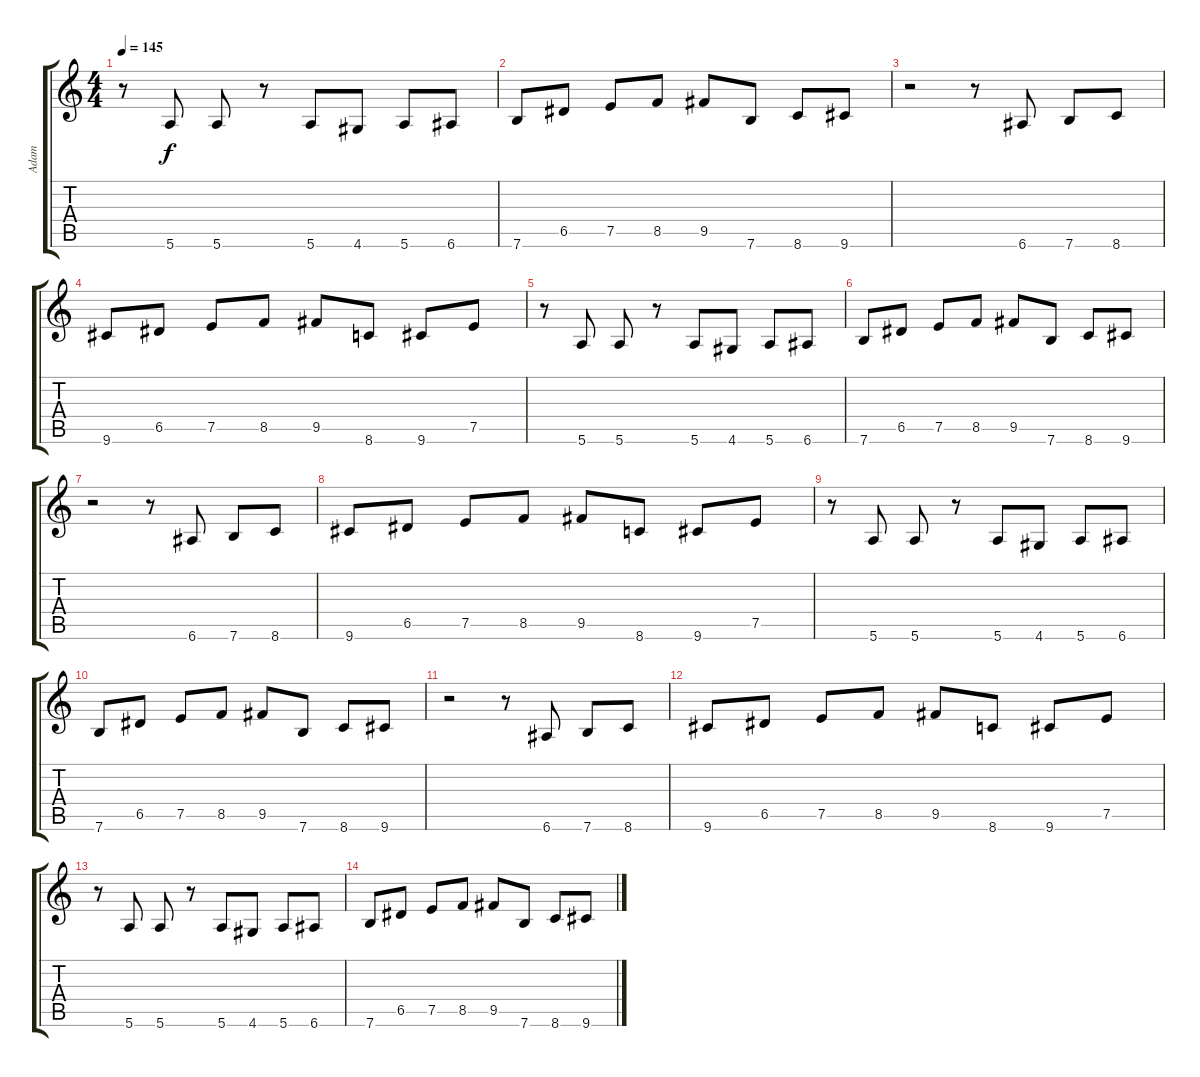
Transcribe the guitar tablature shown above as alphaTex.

\track ("Adam" "Adam") {instrument distortionguitar}
\staff {score tabs}
\tuning (E4 B3 G3 D3 A2 E2) {hide}
\ts (4 4)
\tempo 145
\clef g2
\ks c
r.8{dy f} 5.6.8 5.6.8 r.8 5.6.8 4.6.8 5.6.8 6.6.8 |
7.6.8 6.5.8 7.5.8 8.5.8 9.5.8 7.6.8 8.6.8 9.6.8 |
r.2 r.8 6.6.8 7.6.8 8.6.8 |
9.6.8 6.5.8 7.5.8 8.5.8 9.5.8 8.6.8 9.6.8 7.5.8 |
r.8 5.6.8 5.6.8 r.8 5.6.8 4.6.8 5.6.8 6.6.8 |
7.6.8 6.5.8 7.5.8 8.5.8 9.5.8 7.6.8 8.6.8 9.6.8 |
r.2 r.8 6.6.8 7.6.8 8.6.8 |
9.6.8 6.5.8 7.5.8 8.5.8 9.5.8 8.6.8 9.6.8 7.5.8 |
r.8 5.6.8 5.6.8 r.8 5.6.8 4.6.8 5.6.8 6.6.8 |
7.6.8 6.5.8 7.5.8 8.5.8 9.5.8 7.6.8 8.6.8 9.6.8 |
r.2 r.8 6.6.8 7.6.8 8.6.8 |
9.6.8 6.5.8 7.5.8 8.5.8 9.5.8 8.6.8 9.6.8 7.5.8 |
r.8 5.6.8 5.6.8 r.8 5.6.8 4.6.8 5.6.8 6.6.8 |
7.6.8 6.5.8 7.5.8 8.5.8 9.5.8 7.6.8 8.6.8 9.6.8
